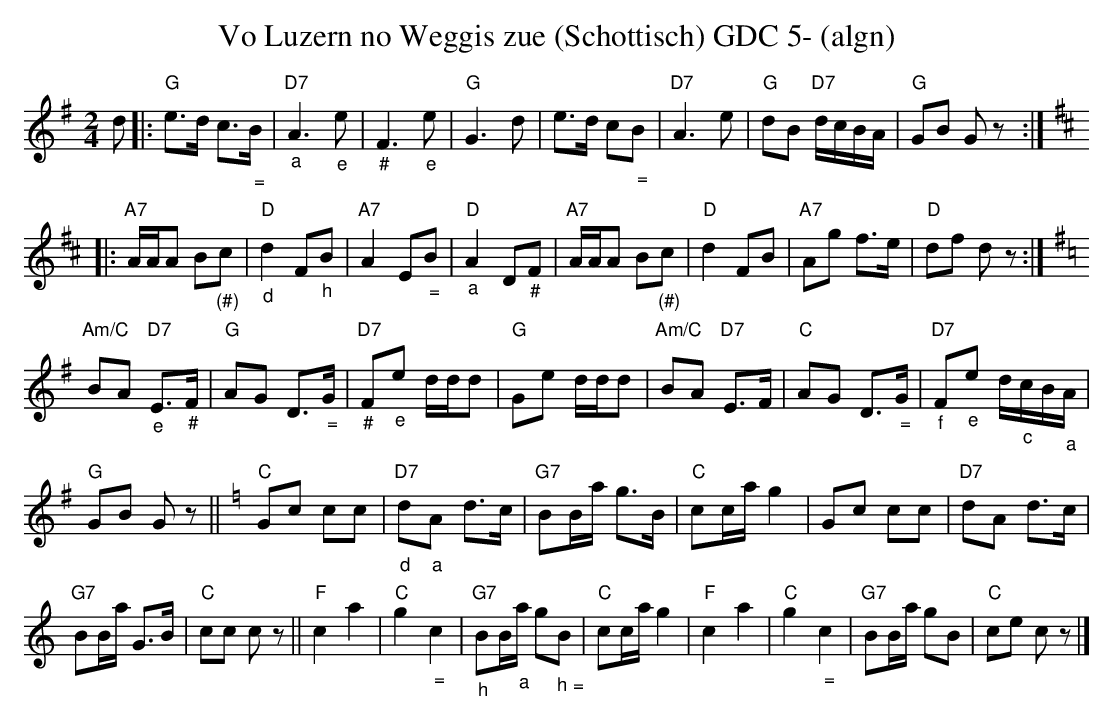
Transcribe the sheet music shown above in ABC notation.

X:1
T:Vo Luzern no Weggis zue (Schottisch) GDC 5- (algn)
M:2/4
L:1/8
K:Gmaj%%MIDI gchordon
d |: "G"e>d c>"_ ="B | "D7""_a"A3"_e"e | "_#"F3"_e"e | "G"G3d | e>d c"_ ="B | "D7"A3e | "G"dB "D7"d/2c/2B/2A/2 | \
"G"GB Gz:: [K:Dmaj]
 "A7"A/2A/2A B"_(#)"c | "D""_d"d2F"_h"B | "A7"A2E"_ ="B | "D""_a"A2D"_#"F | "A7"A/2A/2A B"_(#)"c | "D"d2FB | \
"A7"Ag f>e | "D"df dz :| [K:Gmaj]
 "Am/C"BA "D7""_e"E>"_#"F | "G"AG D>"_ ="G | "D7""_#"F"_e"e d/2d/2d | "G"Ge d/2d/2d | "Am/C"BA "D7"E>F | \
"C"AG D>"_ ="G | "D7""_f"F"_e"e d/2"_c"c/2B/2"_a"A/2 |
 "G"GB Gz || [K:Cmaj] "C"Gc cc | "D7""_d"d"_a"A d>c | "G7"BB/2a/2 g>B | \
"C"cc/2a/2 g2 | Gc cc | "D7"dA d>c |
 "G7"BB/2a/2 G>B | "C"cc cz || "F"c2a2 | "C"g2"_ ="c2 | \
"G7""_h"BB/2"_a"a/2 g"_ h ="B | "C"cc/2a/2g2 | "F"c2a2 | "C"g2"_ ="c2 | "G7"BB/2a/2 gB | "C"ce cz |]
